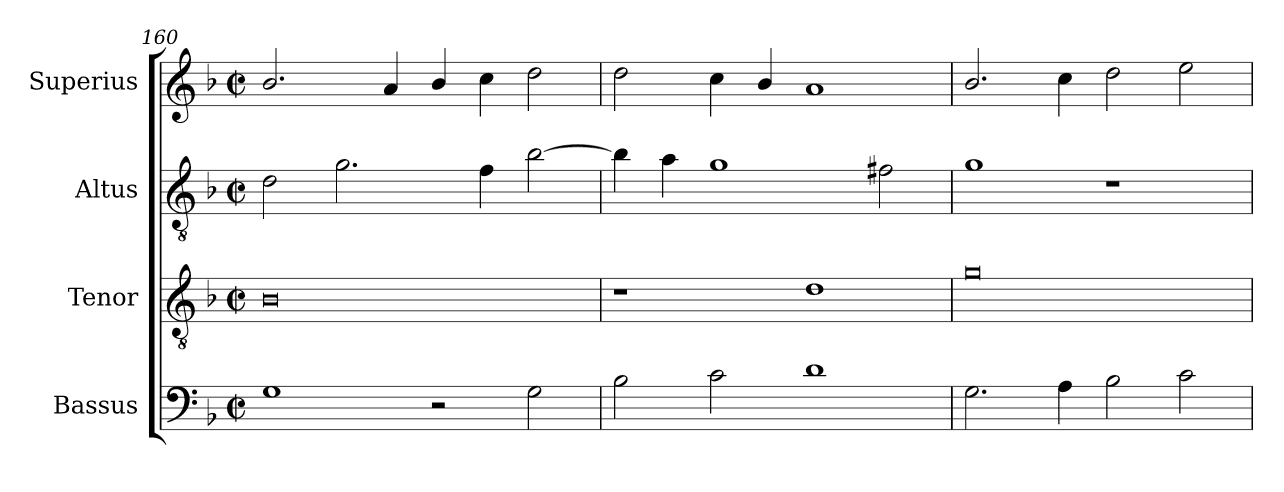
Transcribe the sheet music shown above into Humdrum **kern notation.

**kern	**kern	**kern	**kern
*part4	*part3	*part2	*part1
*staff4	*staff3	*staff2	*staff1
*I"Bassus	*I"Tenor	*I"Altus	*I"Superius
*I'B.	*I'T.	*	*I'S.
!!LO:PB:g=z
*clefF4	*clefGv2	*clefGv2	*clefG2
*	*ITrd7c12	*ITrd7c12	*
*k[b-]	*k[b-]	*k[b-]	*k[b-]
*F:	*F:	*F:	*F:
*M2/2	*M2/2	*M2/2	*M2/2
*met(c|)	*met(c|)	*met(c|)	*met(c|)
=160	=160	=160	=160
1Gi	0BB-i	2Di\	2.b-i/
.	.	2.Gi\	.
.	.	.	4ai/
2r	.	.	4b-i/
.	.	4Fi\	4cci\
2Gi\	.	[>2B-i\	2ddi\
=161	=161	=161	=161
2B-i\	1r	4B-i\]	2ddi\
.	.	4Ai\	.
2ci\	.	1Gi	4cci\
.	.	.	4b-i/
1di	1Di	.	1ai
.	.	2F#Xi\	.
=162	=162	=162	=162
2.Gi\	0Gi	1Gi	2.b-i/
4Ai\	.	.	4cci\
2B-i\	.	1r	2ddi\
2ci\	.	.	2eei\
=	=	=	=
*-	*-	*-	*-
